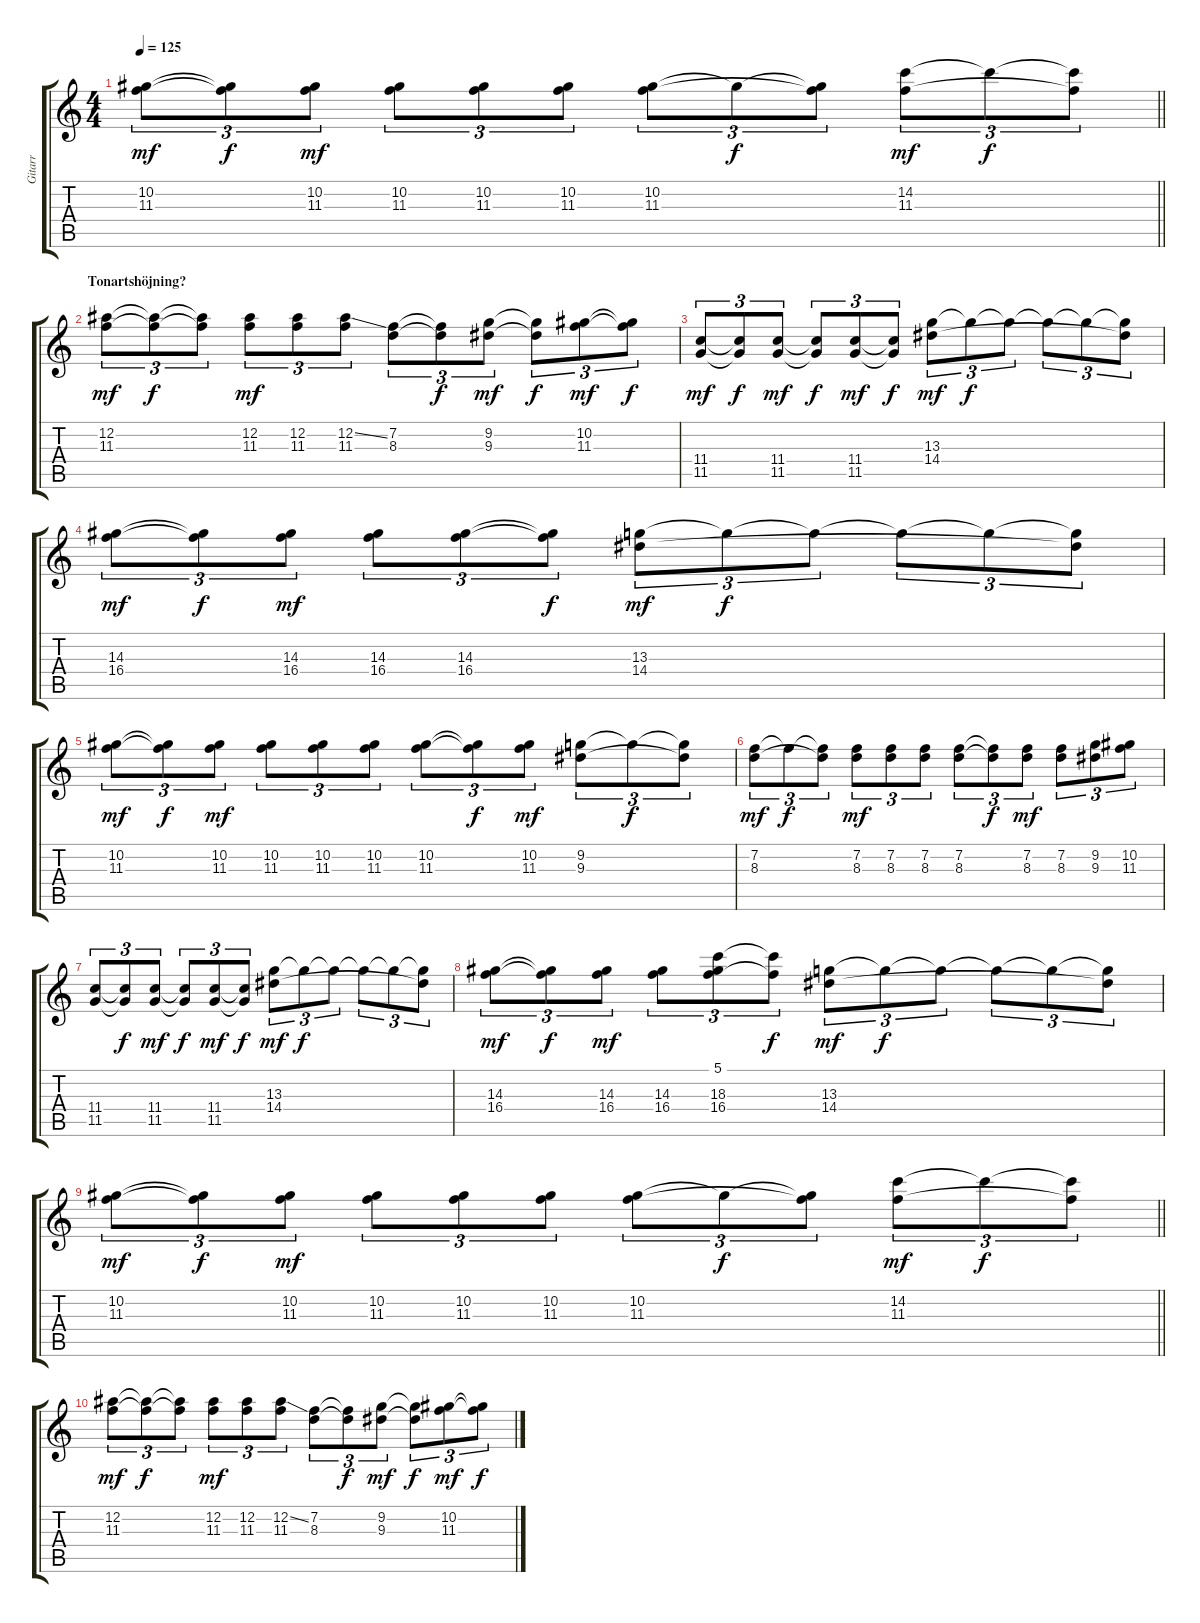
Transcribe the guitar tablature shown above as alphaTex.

\track ("Gitarr" "Gitarr") {instrument distortionguitar}
\staff {score tabs}
\tuning (Eb4 Bb3 Gb3 Db3 Ab2 Db2) {hide}
\ts (4 4)
\tempo 125
\clef g2
\barLineRight lightlight
\ks c
(10.2 11.3).8{tu (3 2) dy mf} (10.2{t} 11.3{t}).8{tu (3 2) dy f} (10.2 11.3).8{tu (3 2) dy mf} (10.2 11.3).8{tu (3 2)} (10.2 11.3).8{tu (3 2)} (10.2 11.3).8{tu (3 2)} (10.2 11.3).8{tu (3 2)} 10.2{t}.8{tu (3 2) dy f} (10.2{t} 11.3{t}).8{tu (3 2)} (14.2 11.3).8{tu (3 2) dy mf} 14.2{t}.8{tu (3 2) dy f} (14.2{t} 11.3{t}).8{tu (3 2)} |
\section ("" "Tonartshöjning?")
(12.2 11.3).8{tu (3 2) dy mf} (12.2{t} 11.3{t}).8{tu (3 2) dy f} (12.2{t} 11.3{t}).8{tu (3 2)} (12.2 11.3).8{tu (3 2) dy mf} (12.2 11.3).8{tu (3 2)} (12.2{ss} 11.3).8{tu (3 2)} (7.2 8.3).8{tu (3 2)} (7.2{t} 8.3{t}).8{tu (3 2) dy f} (9.2 9.3).8{tu (3 2) dy mf} (9.2{t} 9.3{t}).8{tu (3 2) dy f} (10.2 11.3).8{tu (3 2) dy mf} (10.2{t} 11.3{t}).8{tu (3 2) dy f} |
(11.4 11.5).8{tu (3 2) dy mf instrument brasssection} (11.4{t} 11.5{t}).8{tu (3 2) dy f} (11.4 11.5).8{tu (3 2) dy mf} (11.4{t} 11.5{t}).8{tu (3 2) dy f} (11.4 11.5).8{tu (3 2) dy mf} (11.4{t} 11.5{t}).8{tu (3 2) dy f} (13.3 14.4).8{tu (3 2) dy mf} 13.3{t}.8{tu (3 2) dy f} 13.3{t}.8{tu (3 2)} 13.3{t}.8{tu (3 2)} 13.3{t}.8{tu (3 2)} (13.3{t} 14.4{t}).8{tu (3 2)} |
(14.3 16.4).8{tu (3 2) dy mf} (14.3{t} 16.4{t}).8{tu (3 2) dy f} (14.3 16.4).8{tu (3 2) dy mf} (14.3 16.4).8{tu (3 2)} (14.3 16.4).8{tu (3 2)} (14.3{t} 16.4{t}).8{tu (3 2) dy f} (13.3 14.4).8{tu (3 2) dy mf} 13.3{t}.8{tu (3 2) dy f} 13.3{t}.8{tu (3 2)} 13.3{t}.8{tu (3 2)} 13.3{t}.8{tu (3 2)} (13.3{t} 14.4{t}).8{tu (3 2)} |
(10.2 11.3).8{tu (3 2) dy mf} (10.2{t} 11.3{t}).8{tu (3 2) dy f} (10.2 11.3).8{tu (3 2) dy mf} (10.2 11.3).8{tu (3 2)} (10.2 11.3).8{tu (3 2)} (10.2 11.3).8{tu (3 2)} (10.2 11.3).8{tu (3 2)} (10.2{t} 11.3{t}).8{tu (3 2) dy f} (10.2 11.3).8{tu (3 2) dy mf} (9.2 9.3).8{tu (3 2)} 9.2{t}.8{tu (3 2) dy f} (9.2{t} 9.3{t}).8{tu (3 2)} |
(7.2 8.3).8{tu (3 2) dy mf} 7.2{t}.8{tu (3 2) dy f} (7.2{t} 8.3{t}).8{tu (3 2)} (7.2 8.3).8{tu (3 2) dy mf} (7.2 8.3).8{tu (3 2)} (7.2 8.3).8{tu (3 2)} (7.2 8.3).8{tu (3 2)} (7.2{t} 8.3{t}).8{tu (3 2) dy f} (7.2 8.3).8{tu (3 2) dy mf} (7.2 8.3).8{tu (3 2)} (9.2 9.3).8{tu (3 2)} (10.2 11.3).8{tu (3 2)} |
(11.4 11.5).8{tu (3 2)} (11.4{t} 11.5{t}).8{tu (3 2) dy f} (11.4 11.5).8{tu (3 2) dy mf} (11.4{t} 11.5{t}).8{tu (3 2) dy f} (11.4 11.5).8{tu (3 2) dy mf} (11.4{t} 11.5{t}).8{tu (3 2) dy f} (13.3 14.4).8{tu (3 2) dy mf} 13.3{t}.8{tu (3 2) dy f} 13.3{t}.8{tu (3 2)} 13.3{t}.8{tu (3 2)} 13.3{t}.8{tu (3 2)} (13.3{t} 14.4{t}).8{tu (3 2)} |
(14.3 16.4).8{tu (3 2) dy mf} (14.3{t} 16.4{t}).8{tu (3 2) dy f} (14.3 16.4).8{tu (3 2) dy mf} (14.3 16.4).8{tu (3 2)} (5.1 18.3 16.4).8{tu (3 2)} (18.3{t} 16.4{t}).8{tu (3 2) dy f} (13.3 14.4).8{tu (3 2) dy mf} 13.3{t}.8{tu (3 2) dy f} 13.3{t}.8{tu (3 2)} 13.3{t}.8{tu (3 2)} 13.3{t}.8{tu (3 2)} (13.3{t} 14.4{t}).8{tu (3 2)} |
\barLineRight lightlight
(10.2 11.3).8{tu (3 2) dy mf} (10.2{t} 11.3{t}).8{tu (3 2) dy f} (10.2 11.3).8{tu (3 2) dy mf} (10.2 11.3).8{tu (3 2)} (10.2 11.3).8{tu (3 2)} (10.2 11.3).8{tu (3 2)} (10.2 11.3).8{tu (3 2)} 10.2{t}.8{tu (3 2) dy f} (10.2{t} 11.3{t}).8{tu (3 2)} (14.2 11.3).8{tu (3 2) dy mf} 14.2{t}.8{tu (3 2) dy f} (14.2{t} 11.3{t}).8{tu (3 2)} |
(12.2 11.3).8{tu (3 2) dy mf} (12.2{t} 11.3{t}).8{tu (3 2) dy f} (12.2{t} 11.3{t}).8{tu (3 2)} (12.2 11.3).8{tu (3 2) dy mf} (12.2 11.3).8{tu (3 2)} (12.2{ss} 11.3).8{tu (3 2)} (7.2 8.3).8{tu (3 2)} (7.2{t} 8.3{t}).8{tu (3 2) dy f} (9.2 9.3).8{tu (3 2) dy mf} (9.2{t} 9.3{t}).8{tu (3 2) dy f} (10.2 11.3).8{tu (3 2) dy mf} (10.2{t} 11.3{t}).8{tu (3 2) dy f}
